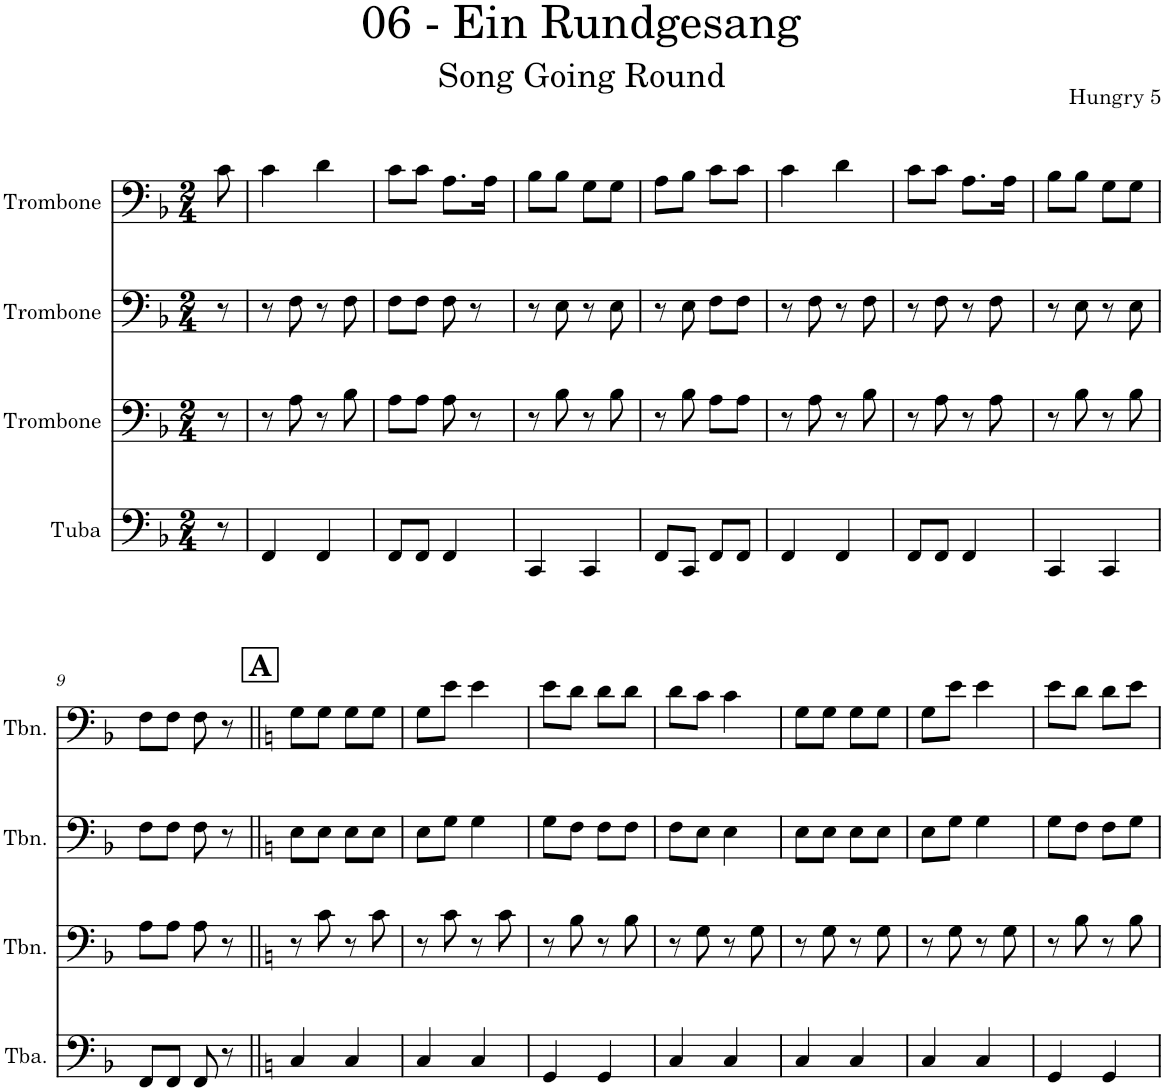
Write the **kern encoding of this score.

**kern	**kern	**kern	**kern
*part4	*part3	*part2	*part1
*staff4	*staff3	*staff2	*staff1
*I"Tuba	*I"Trombone	*I"Trombone	*I"Trombone
*I'Tba.	*I'Tbn.	*I'Tbn.	*I'Tbn.
*clefF4	*clefF4	*clefF4	*clefF4
*k[b-]	*k[b-]	*k[b-]	*k[b-]
*M2/4	*M2/4	*M2/4	*M2/4
=1	=1	=1	=1
8r	8r	8r	8c\
=2	=2	=2	=2
4FF/	8r	8r	4c\
.	8A\	8F\	.
4FF/	8r	8r	4d\
.	8B-\	8F\	.
=3	=3	=3	=3
8FF/L	8A\L	8F\L	8c\L
8FF/J	8A\J	8F\J	8c\J
4FF/	8A\	8F\	8.A\L
.	8r	8r	.
.	.	.	16A\Jk
=4	=4	=4	=4
4CC/	8r	8r	8B-\L
.	8B-\	8E\	8B-\J
4CC/	8r	8r	8G\L
.	8B-\	8E\	8G\J
=5	=5	=5	=5
8FF/L	8r	8r	8A\L
8CC/J	8B-\	8E\	8B-\J
8FF/L	8A\L	8F\L	8c\L
8FF/J	8A\J	8F\J	8c\J
=6	=6	=6	=6
4FF/	8r	8r	4c\
.	8A\	8F\	.
4FF/	8r	8r	4d\
.	8B-\	8F\	.
=7	=7	=7	=7
8FF/L	8r	8r	8c\L
8FF/J	8A\	8F\	8c\J
4FF/	8r	8r	8.A\L
.	8A\	8F\	.
.	.	.	16A\Jk
=8	=8	=8	=8
4CC/	8r	8r	8B-\L
.	8B-\	8E\	8B-\J
4CC/	8r	8r	8G\L
.	8B-\	8E\	8G\J
!!LO:LB:g=z
=9	=9	=9	=9
8FF/L	8A\L	8F\L	8F\L
8FF/J	8A\J	8F\J	8F\J
8FF/	8A\	8F\	8F\
8r	8r	8r	8r
!!LO:REH:place=s1:a:B:cj:fs=14:t=A
=10||	=10||	=10||	=10||
*k[]	*k[]	*k[]	*k[]
4C/	8r	8E\L	8G\L
.	8c\	8E\J	8G\J
4C/	8r	8E\L	8G\L
.	8c\	8E\J	8G\J
=11	=11	=11	=11
4C/	8r	8E\L	8G\L
.	8c\	8G\J	8e\J
4C/	8r	4G\	4e\
.	8c\	.	.
=12	=12	=12	=12
4GG/	8r	8G\L	8e\L
.	8B\	8F\J	8d\J
4GG/	8r	8F\L	8d\L
.	8B\	8F\J	8d\J
=13	=13	=13	=13
4C/	8r	8F\L	8d\L
.	8G\	8E\J	8c\J
4C/	8r	4E\	4c\
.	8G\	.	.
=14	=14	=14	=14
4C/	8r	8E\L	8G\L
.	8G\	8E\J	8G\J
4C/	8r	8E\L	8G\L
.	8G\	8E\J	8G\J
=15	=15	=15	=15
4C/	8r	8E\L	8G\L
.	8G\	8G\J	8e\J
4C/	8r	4G\	4e\
.	8G\	.	.
=16	=16	=16	=16
4GG/	8r	8G\L	8e\L
.	8B\	8F\J	8d\J
4GG/	8r	8F\L	8d\L
.	8B\	8G\J	8e\J
=	=	=	=
*-	*-	*-	*-
